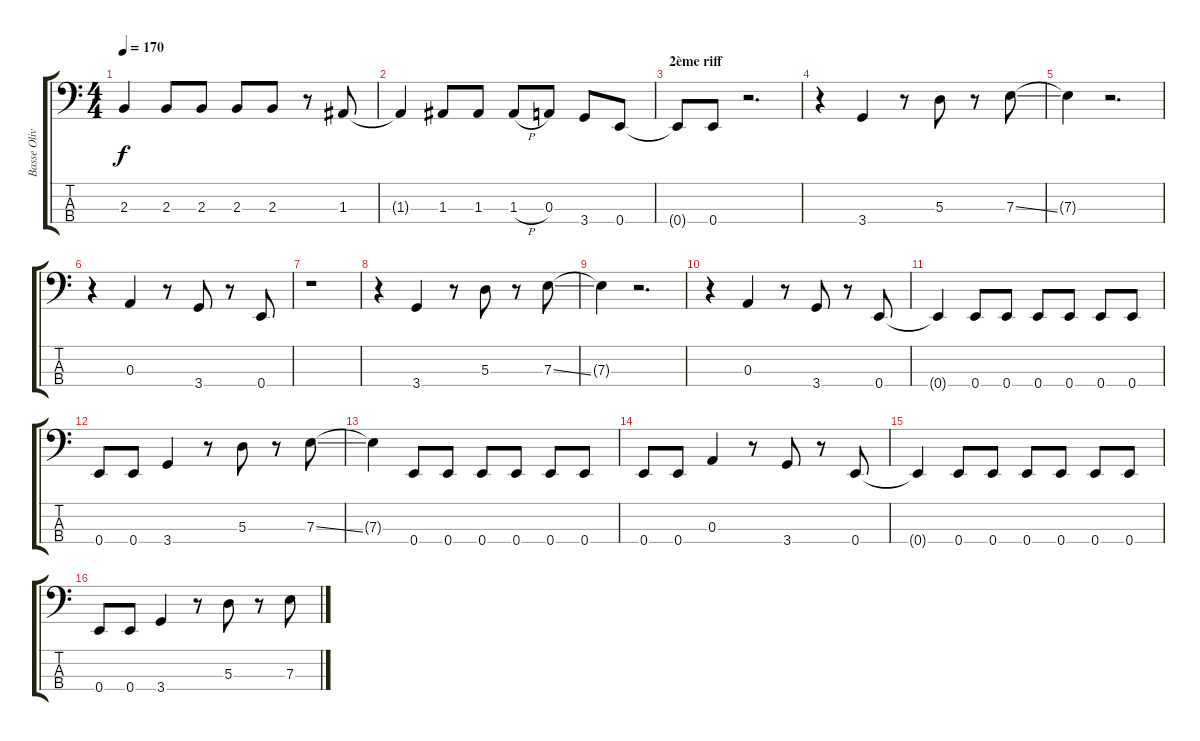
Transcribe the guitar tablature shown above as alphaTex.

\track ("Basse Oliv" "Basse Oliv") {instrument electricbassfinger}
\staff {score tabs}
\tuning (G2 D2 A1 E1) {hide}
\ts (4 4)
\tempo 170
\clef f4
\ks c
2.3{t}.4{dy f} 2.3.8 2.3.8 2.3.8 2.3.8 r.8 1.3.8 |
1.3{t}.4 1.3.8 1.3.8 1.3{h}.8 0.3.8 3.4.8 0.4.8 |
\section ("" "2ème riff")
0.4{t}.8 0.4.8 r.2{d} |
r.4 3.4.4 r.8 5.3.8 r.8 7.3{ss}.8 |
7.3{t}.4 r.2{d} |
r.4 0.3.4 r.8 3.4.8 r.8 0.4.8 |
r.1 |
r.4 3.4.4 r.8 5.3.8 r.8 7.3{ss}.8 |
7.3{t}.4 r.2{d} |
r.4 0.3.4 r.8 3.4.8 r.8 0.4.8 |
0.4{t}.4 0.4.8 0.4.8 0.4.8 0.4.8 0.4.8 0.4.8 |
0.4.8 0.4.8 3.4.4 r.8 5.3.8 r.8 7.3{ss}.8 |
7.3{t}.4 0.4.8 0.4.8 0.4.8 0.4.8 0.4.8 0.4.8 |
0.4.8 0.4.8 0.3.4 r.8 3.4.8 r.8 0.4.8 |
0.4{t}.4 0.4.8 0.4.8 0.4.8 0.4.8 0.4.8 0.4.8 |
0.4.8 0.4.8 3.4.4 r.8 5.3.8 r.8 7.3{ss}.8
